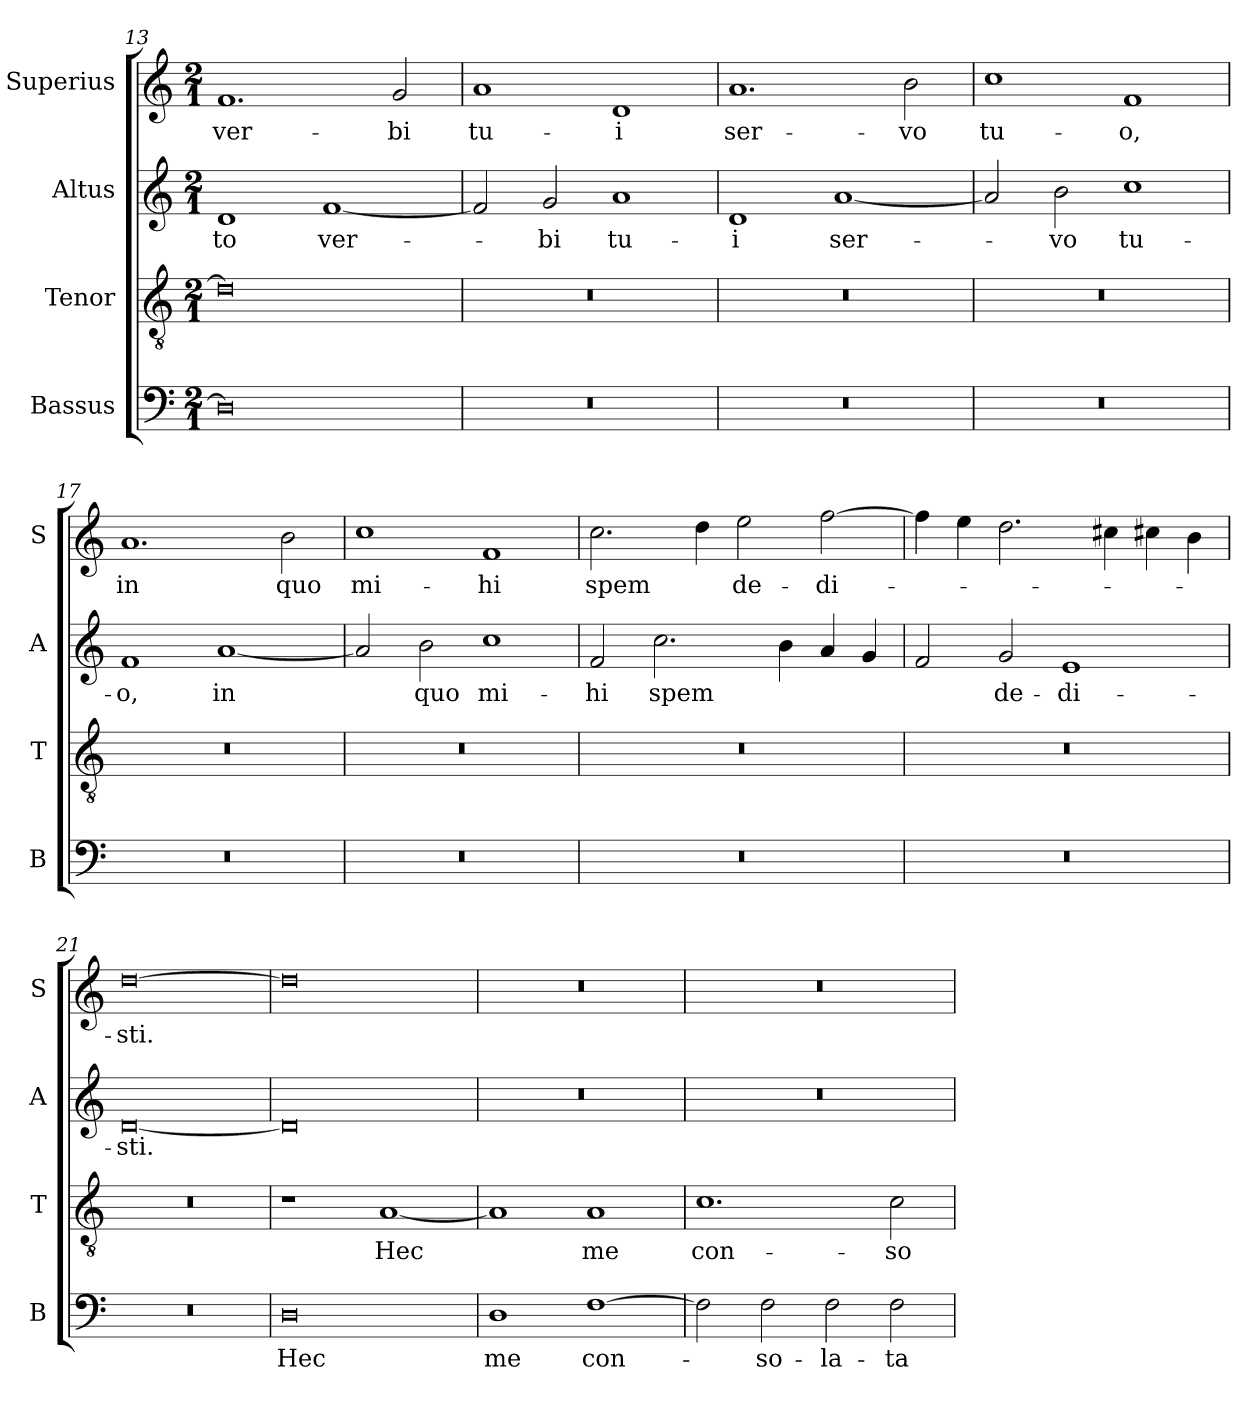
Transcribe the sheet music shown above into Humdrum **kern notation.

**kern	**text	**kern	**text	**kern	**text	**kern	**text
*part4	*part4	*part3	*part3	*part2	*part2	*part1	*part1
*staff4	*staff4	*staff3	*staff3	*staff2	*staff2	*staff1	*staff1
*I"Bassus	*	*I"Tenor	*	*I"Altus	*	*I"Superius	*
*I'B	*	*I'T	*	*I'A	*	*I'S	*
*clefF4	*	*clefGv2	*	*clefG2	*	*clefG2	*
*k[]	*	*k[]	*	*k[]	*	*k[]	*
*M2/1	*	*M2/1	*	*M2/1	*	*M2/1	*
=13	=13	=13	=13	=13	=13	=13	=13
0D]	.	0d]	.	1d	-to	1.f	ver-
.	.	.	.	[1f	ver-	.	.
.	.	.	.	.	.	2g/	-bi
=14	=14	=14	=14	=14	=14	=14	=14
0r	.	0r	.	2f/]	.	1a	tu-
.	.	.	.	2g/	-bi	.	.
.	.	.	.	1a	tu-	1d	-i
=15	=15	=15	=15	=15	=15	=15	=15
0r	.	0r	.	1d	-i	1.a	ser-
.	.	.	.	[1a	ser-	.	.
.	.	.	.	.	.	2b\	-vo
=16	=16	=16	=16	=16	=16	=16	=16
0r	.	0r	.	2a/]	.	1cc	tu-
.	.	.	.	2b\	-vo	.	.
.	.	.	.	1cc	tu-	1f	-o,
=17	=17	=17	=17	=17	=17	=17	=17
0r	.	0r	.	1f	-o,	1.a	in
.	.	.	.	[1a	in	.	.
.	.	.	.	.	.	2b\	quo
=18	=18	=18	=18	=18	=18	=18	=18
0r	.	0r	.	2a/]	.	1cc	mi-
.	.	.	.	2b\	quo	.	.
.	.	.	.	1cc	mi-	1f	-hi
=19	=19	=19	=19	=19	=19	=19	=19
0r	.	0r	.	2f/	-hi	2.cc\	spem
.	.	.	.	2.cc\	spem	.	.
.	.	.	.	.	.	4dd\	.
.	.	.	.	.	.	2ee\	de-
.	.	.	.	4b\	.	.	.
.	.	.	.	4a/	.	[2ff\	-di-
.	.	.	.	4g/	.	.	.
=20	=20	=20	=20	=20	=20	=20	=20
0r	.	0r	.	2f/	.	4ff\]	.
.	.	.	.	.	.	4ee\	.
.	.	.	.	2g/	de-	2.dd\	.
.	.	.	.	1e	-di-	.	.
.	.	.	.	.	.	4cc#X\	.
.	.	.	.	.	.	4cc#X\	.
.	.	.	.	.	.	4b\	.
=21	=21	=21	=21	=21	=21	=21	=21
0r	.	0r	.	[0d	-sti.	[0dd	-sti.
=22	=22	=22	=22	=22	=22	=22	=22
0D	Hec	1r	.	0d]	.	0dd]	.
.	.	[1A	Hec	.	.	.	.
=23	=23	=23	=23	=23	=23	=23	=23
1D	me	1A]	.	0r	.	0r	.
[1F	con-	1A	me	.	.	.	.
=24	=24	=24	=24	=24	=24	=24	=24
2F\]	.	1.c	con-	0r	.	0r	.
2F\	-so-	.	.	.	.	.	.
2F\	-la-	.	.	.	.	.	.
2F\	-ta	2c\	-so-	.	.	.	.
=	=	=	=	=	=	=	=
*-	*-	*-	*-	*-	*-	*-	*-
